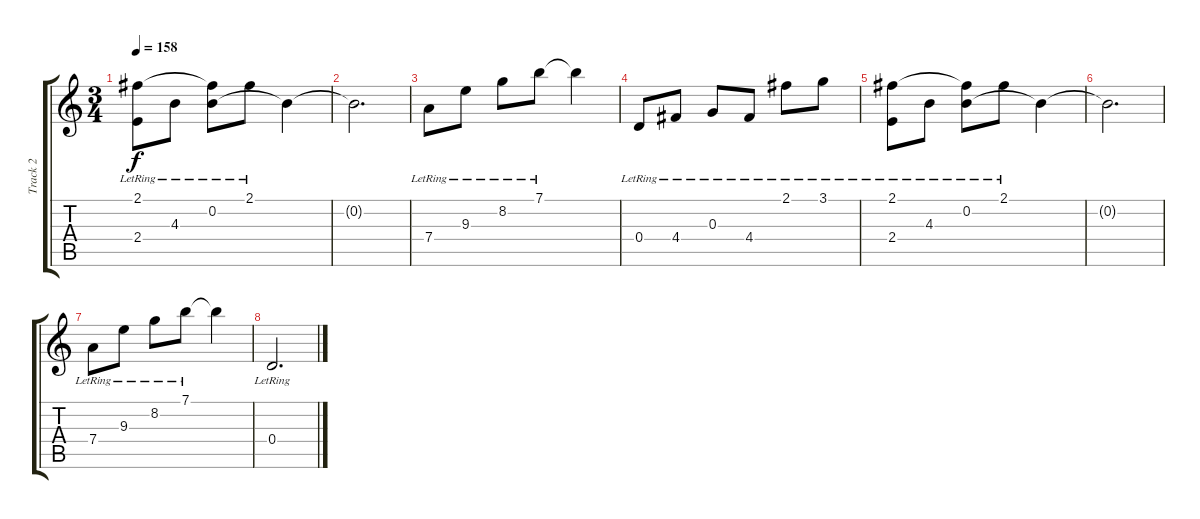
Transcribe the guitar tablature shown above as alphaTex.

\track ("Track 2" "Track 2") {instrument acousticguitarsteel}
\staff {score tabs}
\tuning (E4 B3 G3 D3 A2 D2) {hide}
\ts (3 4)
\tempo 158
\clef g2
\ks c
(2.1 2.4{lr}).8{dy f} 4.3{lr}.8 (2.1{t} 0.2{lr}).8 2.1{lr}.8 0.2{t}.4 |
0.2{t}.2{d} |
7.4{lr}.8 9.3{lr}.8 8.2{lr}.8 7.1{lr}.8 7.1{t}.4 |
0.4{lr}.8 4.4{lr}.8 0.3{lr}.8 4.4{lr}.8 2.1{lr}.8 3.1{lr}.8 |
(2.1 2.4{lr}).8 4.3{lr}.8 (2.1{t} 0.2{lr}).8 2.1{lr}.8 0.2{t}.4 |
0.2{t}.2{d} |
7.4{lr}.8 9.3{lr}.8 8.2{lr}.8 7.1{lr}.8 7.1{t}.4 |
0.4{lr}.2{d}
